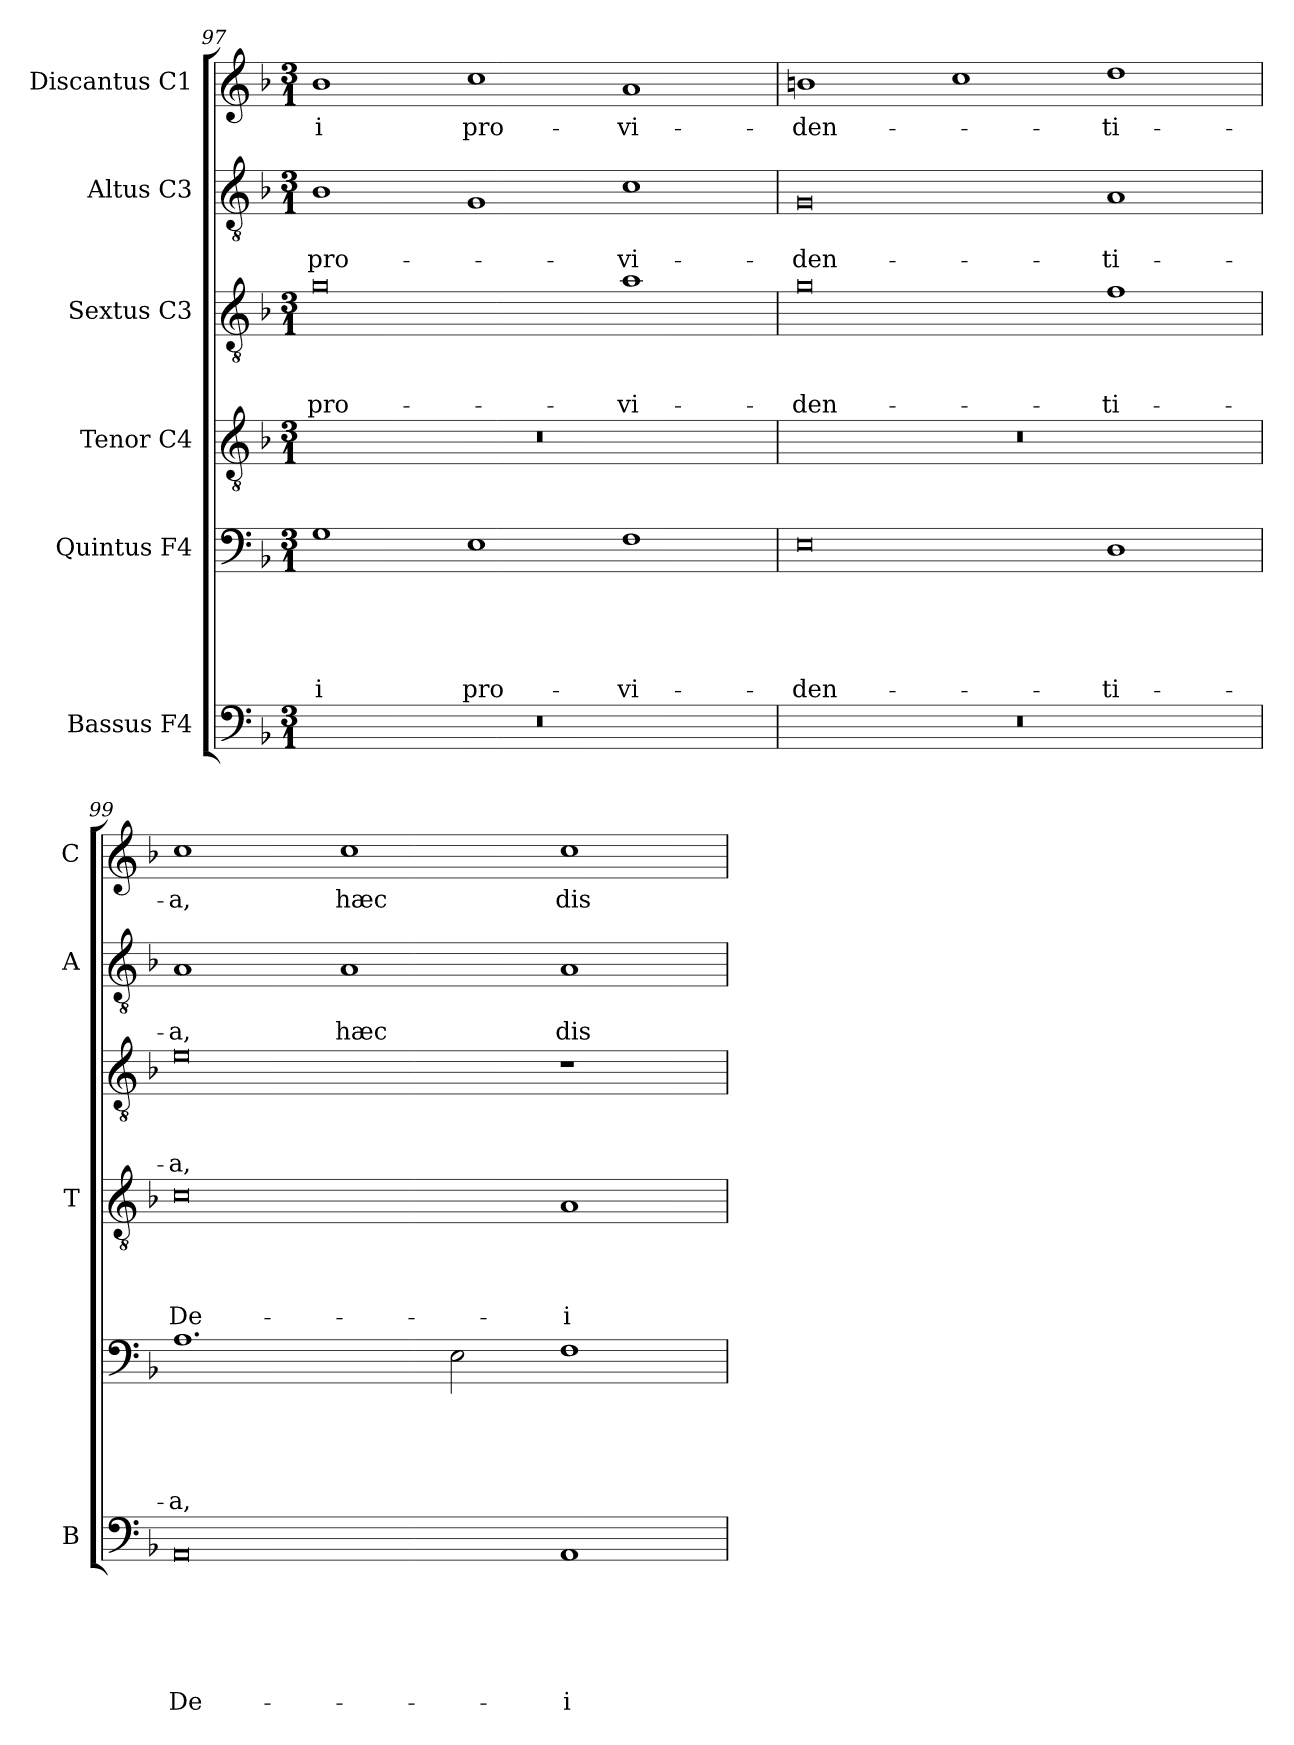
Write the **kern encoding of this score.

**kern	**text	**text	**text	**text	**text	**text	**kern	**text	**text	**text	**text	**text	**kern	**text	**text	**text	**text	**kern	**text	**text	**text	**kern	**text	**text	**kern	**text
*part6	*part6	*part6	*part6	*part6	*part6	*part6	*part5	*part5	*part5	*part5	*part5	*part5	*part4	*part4	*part4	*part4	*part4	*part3	*part3	*part3	*part3	*part2	*part2	*part2	*part1	*part1
*staff6	*staff6	*staff6	*staff6	*staff6	*staff6	*staff6	*staff5	*staff5	*staff5	*staff5	*staff5	*staff5	*staff4	*staff4	*staff4	*staff4	*staff4	*staff3	*staff3	*staff3	*staff3	*staff2	*staff2	*staff2	*staff1	*staff1
*I"Bassus F4	*	*	*	*	*	*	*I"Quintus F4	*	*	*	*	*	*I"Tenor C4	*	*	*	*	*I"Sextus C3	*	*	*	*I"Altus C3	*	*	*I"Discantus C1	*
*I'B	*	*	*	*	*	*	*	*	*	*	*	*	*I'T	*	*	*	*	*	*	*	*	*I'A	*	*	*I'C	*
*clefF4	*	*	*	*	*	*	*clefF4	*	*	*	*	*	*clefGv2	*	*	*	*	*clefGv2	*	*	*	*clefGv2	*	*	*clefG2	*
*k[b-]	*	*	*	*	*	*	*k[b-]	*	*	*	*	*	*k[b-]	*	*	*	*	*k[b-]	*	*	*	*k[b-]	*	*	*k[b-]	*
*F:	*	*	*	*	*	*	*F:	*	*	*	*	*	*F:	*	*	*	*	*F:	*	*	*	*F:	*	*	*F:	*
*M3/1	*	*	*	*	*	*	*M3/1	*	*	*	*	*	*M3/1	*	*	*	*	*M3/1	*	*	*	*M3/1	*	*	*M3/1	*
=97	=97	=97	=97	=97	=97	=97	=97	=97	=97	=97	=97	=97	=97	=97	=97	=97	=97	=97	=97	=97	=97	=97	=97	=97	=97	=97
!	!	!	!	!	!	!	!	!	!	!	!	!LO:LY:b	!	!	!	!	!	!	!	!	!LO:LY:b	!	!	!LO:LY:b	!	!LO:LY:b
0.r	.	.	.	.	.	.	1G	.	.	.	.	-i	0.r	.	.	.	.	0g	.	.	pro-	1B-	.	pro-	1b-	-i
!	!	!	!	!	!	!	!	!	!	!	!	!LO:LY:b	!	!	!	!	!	!	!	!	!	!	!	!	!	!LO:LY:b
.	.	.	.	.	.	.	1E	.	.	.	.	pro-	.	.	.	.	.	.	.	.	.	1G	.	.	1cc	pro-
!	!	!	!	!	!	!	!	!	!	!	!	!LO:LY:b	!	!	!	!	!	!	!	!	!LO:LY:b	!	!	!LO:LY:b	!	!LO:LY:b
.	.	.	.	.	.	.	1F	.	.	.	.	-vi-	.	.	.	.	.	1a	.	.	-vi-	1c	.	-vi-	1a	-vi-
=98	=98	=98	=98	=98	=98	=98	=98	=98	=98	=98	=98	=98	=98	=98	=98	=98	=98	=98	=98	=98	=98	=98	=98	=98	=98	=98
!	!	!	!	!	!	!	!	!	!	!	!	!LO:LY:b	!	!	!	!	!	!	!	!	!LO:LY:b	!	!	!LO:LY:b	!	!LO:LY:b
0.r	.	.	.	.	.	.	0E	.	.	.	.	-den-	0.r	.	.	.	.	0g	.	.	-den-	0G	.	-den-	1bn	-den-
.	.	.	.	.	.	.	.	.	.	.	.	.	.	.	.	.	.	.	.	.	.	.	.	.	1cc	.
!	!	!	!	!	!	!	!	!	!	!	!	!LO:LY:b	!	!	!	!	!	!	!	!	!LO:LY:b	!	!	!LO:LY:b	!	!LO:LY:b
.	.	.	.	.	.	.	1D	.	.	.	.	-ti-	.	.	.	.	.	1f	.	.	-ti-	1A	.	-ti-	1dd	-ti-
=99	=99	=99	=99	=99	=99	=99	=99	=99	=99	=99	=99	=99	=99	=99	=99	=99	=99	=99	=99	=99	=99	=99	=99	=99	=99	=99
!	!	!	!	!	!	!LO:LY:b	!	!	!	!	!	!LO:LY:b	!	!	!	!	!LO:LY:b	!	!	!	!LO:LY:b	!	!	!LO:LY:b	!	!LO:LY:b
0AA	.	.	.	.	.	De-	1.A	.	.	.	.	-a,	0c	.	.	.	De-	0e	.	.	-a,	1A	.	-a,	1cc	-a,
!	!	!	!	!	!	!	!	!	!	!	!	!	!	!	!	!	!	!	!	!	!	!	!	!LO:LY:b	!	!LO:LY:b
.	.	.	.	.	.	.	.	.	.	.	.	.	.	.	.	.	.	.	.	.	.	1A	.	hæc	1cc	hæc
.	.	.	.	.	.	.	2E\	.	.	.	.	.	.	.	.	.	.	.	.	.	.	.	.	.	.	.
!	!	!	!	!	!	!LO:LY:b	!	!	!	!	!	!	!	!	!	!	!LO:LY:b	!	!	!	!	!	!	!LO:LY:b	!	!LO:LY:b
1AA	.	.	.	.	.	-i	1F	.	.	.	.	.	1A	.	.	.	-i	1r	.	.	.	1A	.	dis-	1cc	dis-
=	=	=	=	=	=	=	=	=	=	=	=	=	=	=	=	=	=	=	=	=	=	=	=	=	=	=
*-	*-	*-	*-	*-	*-	*-	*-	*-	*-	*-	*-	*-	*-	*-	*-	*-	*-	*-	*-	*-	*-	*-	*-	*-	*-	*-
